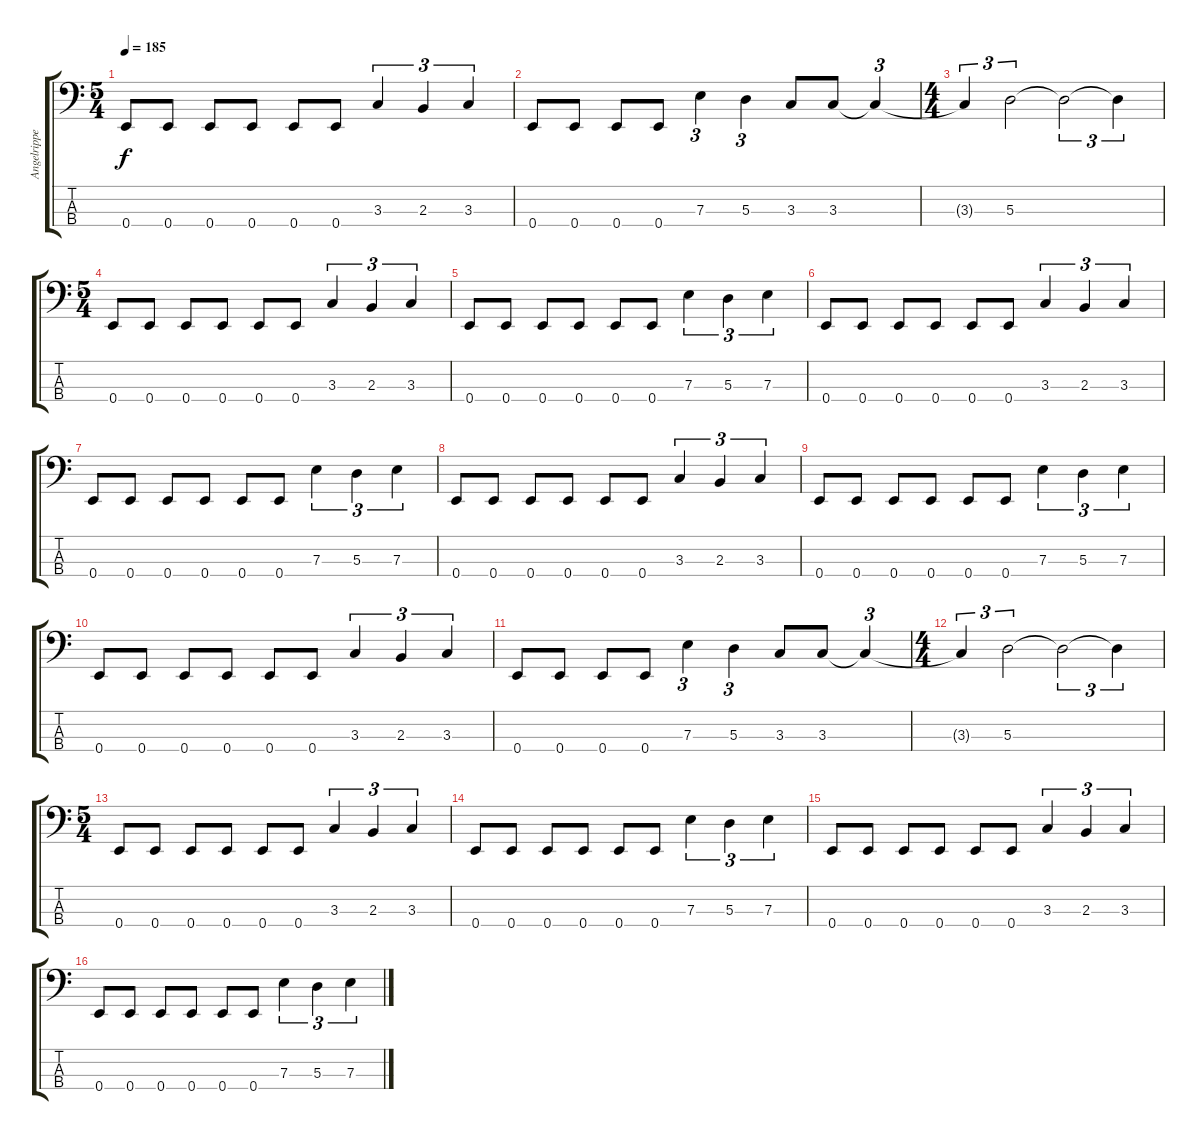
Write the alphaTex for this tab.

\track ("Angelripper" "Angelrippe") {instrument electricbasspick}
\staff {score tabs}
\tuning (G2 D2 A1 E1) {hide}
\ts (5 4)
\tempo 185
\clef f4
\ks c
0.4.8{dy f} 0.4.8 0.4.8 0.4.8 0.4.8 0.4.8 3.3.4{tu (3 2)} 2.3.4{tu (3 2)} 3.3.4{tu (3 2)} |
0.4.8 0.4.8 0.4.8 0.4.8 7.3.4{tu (3 2)} 5.3.4{tu (3 2)} 3.3.8 3.3.8 3.3{t}.4{tu (3 2)} |
\ts (4 4)
3.3{t}.4{tu (3 2)} 5.3.2{tu (3 2)} 5.3{t}.2{tu (3 2)} 5.3{t}.4{tu (3 2)} |
\ts (5 4)
0.4.8 0.4.8 0.4.8 0.4.8 0.4.8 0.4.8 3.3.4{tu (3 2)} 2.3.4{tu (3 2)} 3.3.4{tu (3 2)} |
0.4.8 0.4.8 0.4.8 0.4.8 0.4.8 0.4.8 7.3.4{tu (3 2)} 5.3.4{tu (3 2)} 7.3.4{tu (3 2)} |
0.4.8 0.4.8 0.4.8 0.4.8 0.4.8 0.4.8 3.3.4{tu (3 2)} 2.3.4{tu (3 2)} 3.3.4{tu (3 2)} |
0.4.8 0.4.8 0.4.8 0.4.8 0.4.8 0.4.8 7.3.4{tu (3 2)} 5.3.4{tu (3 2)} 7.3.4{tu (3 2)} |
0.4.8 0.4.8 0.4.8 0.4.8 0.4.8 0.4.8 3.3.4{tu (3 2)} 2.3.4{tu (3 2)} 3.3.4{tu (3 2)} |
0.4.8 0.4.8 0.4.8 0.4.8 0.4.8 0.4.8 7.3.4{tu (3 2)} 5.3.4{tu (3 2)} 7.3.4{tu (3 2)} |
0.4.8 0.4.8 0.4.8 0.4.8 0.4.8 0.4.8 3.3.4{tu (3 2)} 2.3.4{tu (3 2)} 3.3.4{tu (3 2)} |
0.4.8 0.4.8 0.4.8 0.4.8 7.3.4{tu (3 2)} 5.3.4{tu (3 2)} 3.3.8 3.3.8 3.3{t}.4{tu (3 2)} |
\ts (4 4)
3.3{t}.4{tu (3 2)} 5.3.2{tu (3 2)} 5.3{t}.2{tu (3 2)} 5.3{t}.4{tu (3 2)} |
\ts (5 4)
0.4.8 0.4.8 0.4.8 0.4.8 0.4.8 0.4.8 3.3.4{tu (3 2)} 2.3.4{tu (3 2)} 3.3.4{tu (3 2)} |
0.4.8 0.4.8 0.4.8 0.4.8 0.4.8 0.4.8 7.3.4{tu (3 2)} 5.3.4{tu (3 2)} 7.3.4{tu (3 2)} |
0.4.8 0.4.8 0.4.8 0.4.8 0.4.8 0.4.8 3.3.4{tu (3 2)} 2.3.4{tu (3 2)} 3.3.4{tu (3 2)} |
0.4.8 0.4.8 0.4.8 0.4.8 0.4.8 0.4.8 7.3.4{tu (3 2)} 5.3.4{tu (3 2)} 7.3.4{tu (3 2)}
